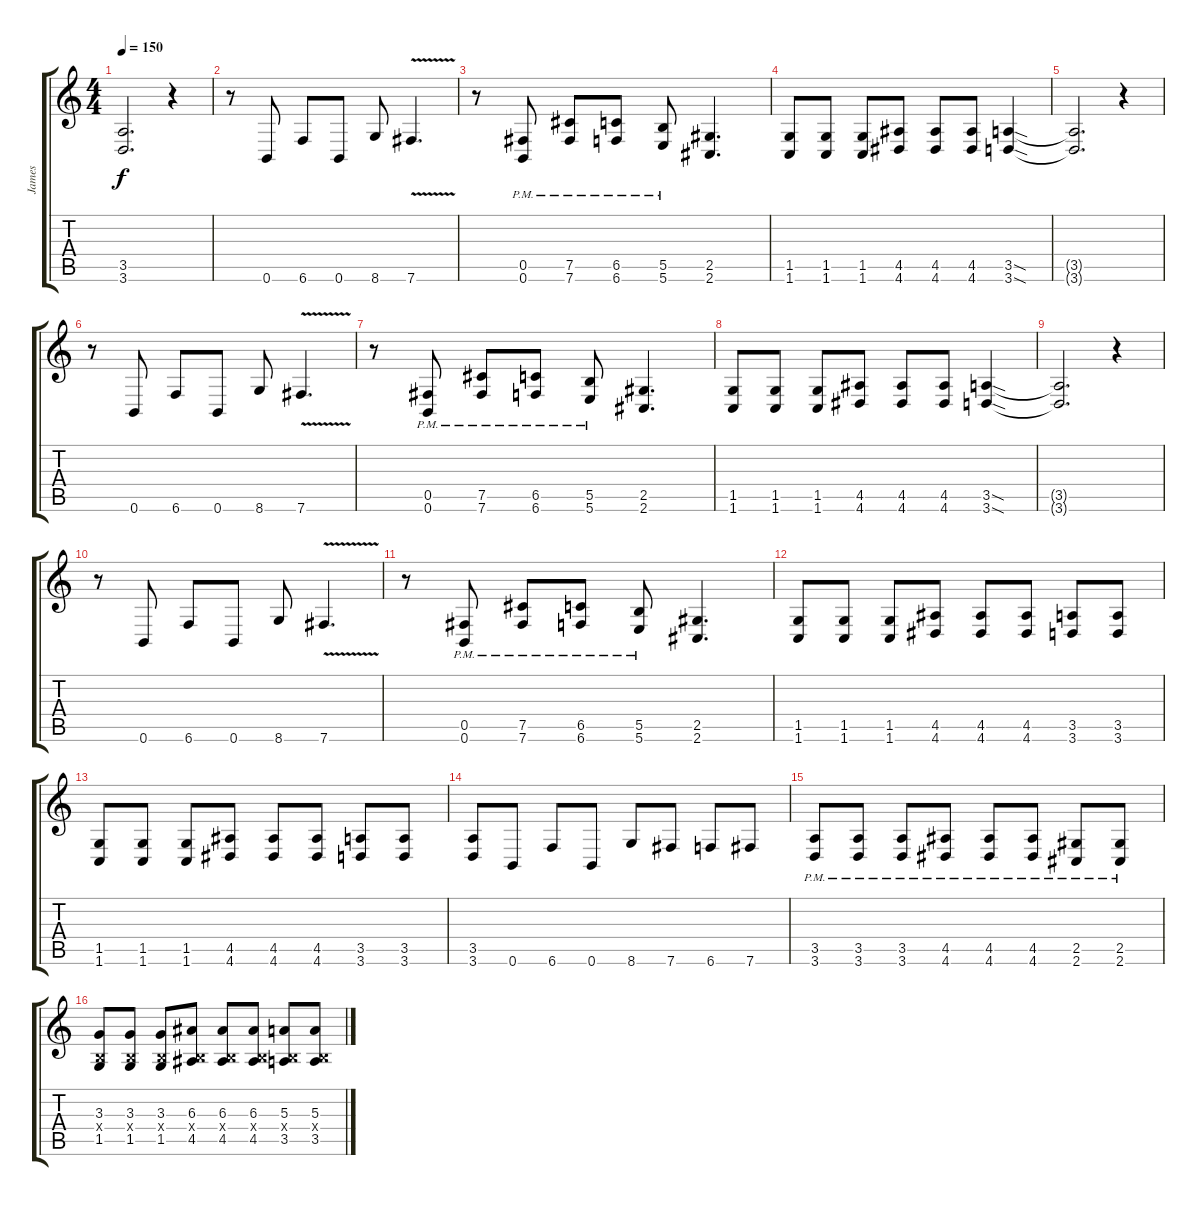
\track ("James" "James") {instrument distortionguitar}
\staff {score tabs}
\tuning (Db4 Ab3 E3 B2 Gb2 B1) {hide}
\ts (4 4)
\tempo 150
\clef g2
\ks c
(3.5{t} 3.6{t}).2{d dy f} r.4 |
r.8 0.6.8 6.6.8 0.6.8 8.6.8 7.6{v}.4{d} |
r.8 (0.5{pm} 0.6{pm}).8 (7.5{pm} 7.6{pm}).8 (6.5{pm} 6.6{pm}).8 (5.5{pm} 5.6{pm}).8 (2.5 2.6).4{d} |
(1.5 1.6).8 (1.5 1.6).8 (1.5 1.6).8 (4.5 4.6).8 (4.5 4.6).8 (4.5 4.6).8 (3.5{sod} 3.6{sod}).4 |
(3.5{t} 3.6{t}).2{d} r.4 |
r.8 0.6.8 6.6.8 0.6.8 8.6.8 7.6{v}.4{d} |
r.8 (0.5{pm} 0.6{pm}).8 (7.5{pm} 7.6{pm}).8 (6.5{pm} 6.6{pm}).8 (5.5{pm} 5.6{pm}).8 (2.5 2.6).4{d} |
(1.5 1.6).8 (1.5 1.6).8 (1.5 1.6).8 (4.5 4.6).8 (4.5 4.6).8 (4.5 4.6).8 (3.5{sod} 3.6{sod}).4 |
(3.5{t} 3.6{t}).2{d} r.4 |
r.8 0.6.8 6.6.8 0.6.8 8.6.8 7.6{v}.4{d} |
r.8 (0.5{pm} 0.6{pm}).8 (7.5{pm} 7.6{pm}).8 (6.5{pm} 6.6{pm}).8 (5.5{pm} 5.6{pm}).8 (2.5 2.6).4{d} |
(1.5 1.6).8 (1.5 1.6).8 (1.5 1.6).8 (4.5 4.6).8 (4.5 4.6).8 (4.5 4.6).8 (3.5 3.6).8 (3.5 3.6).8 |
(1.5 1.6).8 (1.5 1.6).8 (1.5 1.6).8 (4.5 4.6).8 (4.5 4.6).8 (4.5 4.6).8 (3.5 3.6).8 (3.5 3.6).8 |
(3.5 3.6).8 0.6.8 6.6.8 0.6.8 8.6.8 7.6.8 6.6.8 7.6.8 |
(3.5{pm} 3.6{pm}).8 (3.5{pm} 3.6{pm}).8 (3.5{pm} 3.6{pm}).8 (4.5{pm} 4.6{pm}).8 (4.5{pm} 4.6{pm}).8 (4.5{pm} 4.6{pm}).8 (2.5{pm} 2.6{pm}).8 (2.5{pm} 2.6{pm}).8 |
(3.3 0.4{x} 1.5).8 (3.3 0.4{x} 1.5).8 (3.3 0.4{x} 1.5).8 (6.3 0.4{x} 4.5).8 (6.3 0.4{x} 4.5).8 (6.3 0.4{x} 4.5).8 (5.3 0.4{x} 3.5).8 (5.3 0.4{x} 3.5).8
